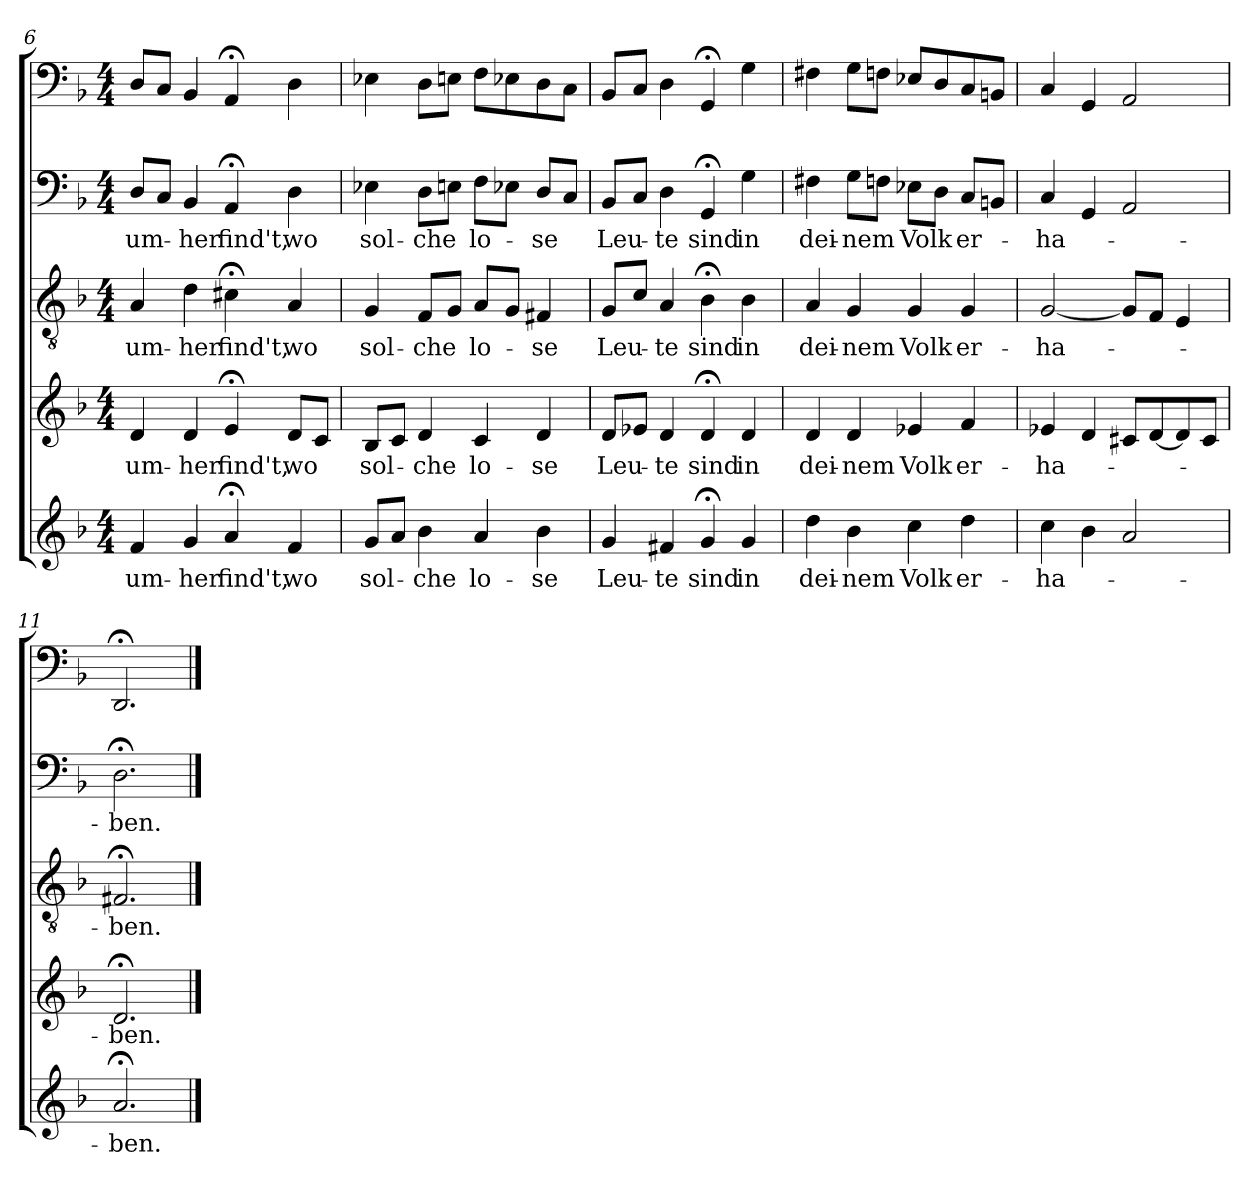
**kern	**text	**kern	**text	**kern	**text	**kern	**text	**kern
*part5	*part5	*part4	*part4	*part3	*part3	*part2	*part2	*part1
*staff5	*staff5	*staff4	*staff4	*staff3	*staff3	*staff2	*staff2	*staff1
*clefG2	*	*clefG2	*	*clefGv2	*	*clefF4	*	*clefF4
*k[b-]	*	*k[b-]	*	*k[b-]	*	*k[b-]	*	*k[b-]
*d:	*	*d:	*	*d:	*	*d:	*	*d:
*M4/4	*	*M4/4	*	*M4/4	*	*M4/4	*	*M4/4
=6	=6	=6	=6	=6	=6	=6	=6	=6
4f/	um-	4d/	um-	4A/	um-	8D/L	um-	8D/L
.	.	.	.	.	.	8C/J	.	8C/J
4g/	-her	4d/	-her	4d\	-her	4BB-/	-her	4BB-/
4a;</	find't,	4e;</	find't,	4c#X;<\	find't,	4AA;</	find't,	4AA;</
4f/	wo	8d/L	wo	4A/	wo	4D\	wo	4D\
.	.	8c/J	.	.	.	.	.	.
=7	=7	=7	=7	=7	=7	=7	=7	=7
8g/L	sol-	8B-/L	sol-	4G/	sol-	4E-X\	sol-	4E-X\
8a/J	.	8c/J	.	.	.	.	.	.
4b-\	-che	4d/	-che	8F/L	-che	8D\L	-che	8D\L
.	.	.	.	8G/J	.	8En\J	.	8En\J
4a/	lo-	4c/	lo-	8A/L	lo-	8F\L	lo-	8F\L
.	.	.	.	8G/J	.	8E-X\J	.	8E-X\
4b-\	-se	4d/	-se	4F#X/	-se	8D/L	-se	8D\
.	.	.	.	.	.	8C/J	.	8C\J
=8	=8	=8	=8	=8	=8	=8	=8	=8
4g/	Leu-	8d/L	Leu-	8G/L	Leu-	8BB-/L	Leu-	8BB-/L
.	.	8e-X/J	.	8c/J	.	8C/J	.	8C/J
4f#X/	-te	4d/	-te	4A/	-te	4D\	-te	4D\
4g;</	sind	4d;</	sind	4B-;<\	sind	4GG;</	sind	4GG;</
4g/	in	4d/	in	4B-\	in	4G\	in	4G\
=9	=9	=9	=9	=9	=9	=9	=9	=9
4dd\	dei-	4d/	dei-	4A/	dei-	4F#X\	dei-	4F#X\
4b-\	-nem	4d/	-nem	4G/	-nem	8G\L	-nem	8G\L
.	.	.	.	.	.	8Fn\J	.	8Fn\J
4cc\	Volk	4e-X/	Volk	4G/	Volk	8E-X\L	Volk	8E-X/L
.	.	.	.	.	.	8D\J	.	8D/
4dd\	er-	4f/	er-	4G/	er-	8C/L	er-	8C/
.	.	.	.	.	.	8BBn/J	.	8BBn/J
=10	=10	=10	=10	=10	=10	=10	=10	=10
4cc\	-ha-	4e-X/	-ha-	[2G/	-ha-	4C/	-ha-	4C/
4b-\	.	4d/	.	.	.	4GG/	.	4GG/
2a/	.	8c#X/L	.	8G/L]	.	2AA/	.	2AA/
.	.	[8d/	.	8F/J	.	.	.	.
.	.	8d/]	.	4E/	.	.	.	.
.	.	8c#/J	.	.	.	.	.	.
=11	=11	=11	=11	=11	=11	=11	=11	=11
2.a;</	-ben.	2.d;</	-ben.	2.F#X;</	-ben.	2.D;<\	-ben.	2.DD;</
==	==	==	==	==	==	==	==	==
*-	*-	*-	*-	*-	*-	*-	*-	*-
